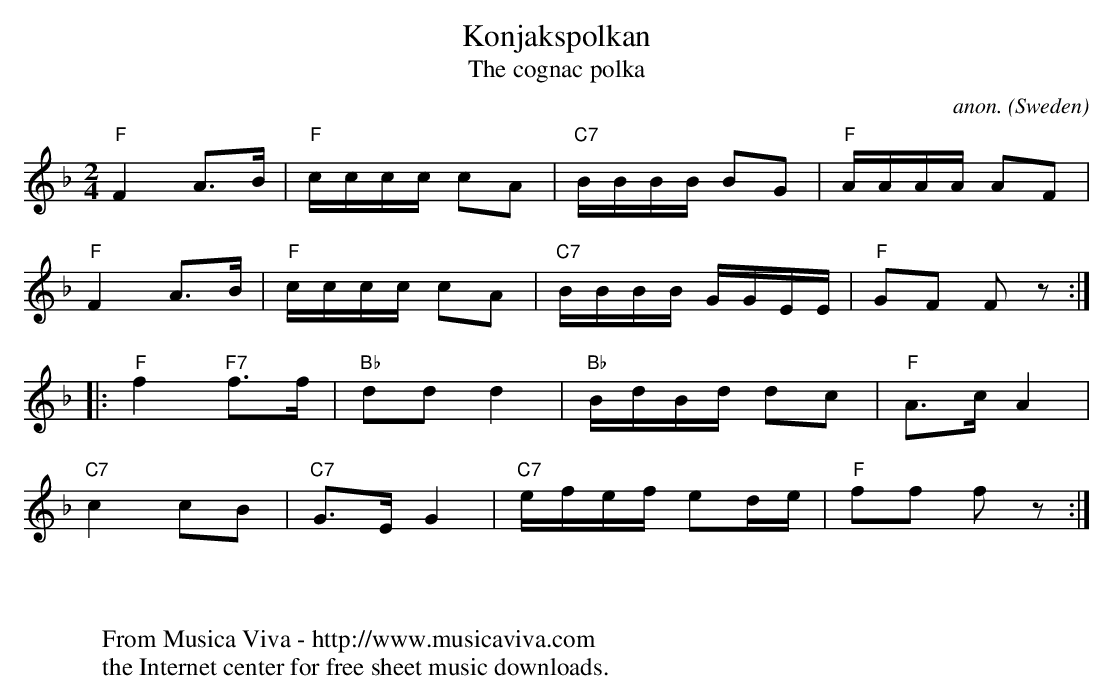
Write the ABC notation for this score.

X:1
T:Konjakspolkan
T:The cognac polka
C:anon.
O:Sweden
M:2/4
L:1/16
K:F
"F"F4 A3B|"F"cccc c2A2|"C7"BBBB B2G2|"F"AAAA A2F2|
"F"F4 A3B|"F"cccc c2A2|"C7"BBBB GGEE|"F"G2F2 F2z2:|
|:"F"f4 "F7"f3f|"Bb"d2d2 d4|"Bb"BdBd d2c2|"F"A3c A4|
"C7"c4 c2B2|"C7"G3E G4|"C7"efef e2de|"F"f2f2 f2z2:|
W:
W:
W:  From Musica Viva - http://www.musicaviva.com
W:  the Internet center for free sheet music downloads.
